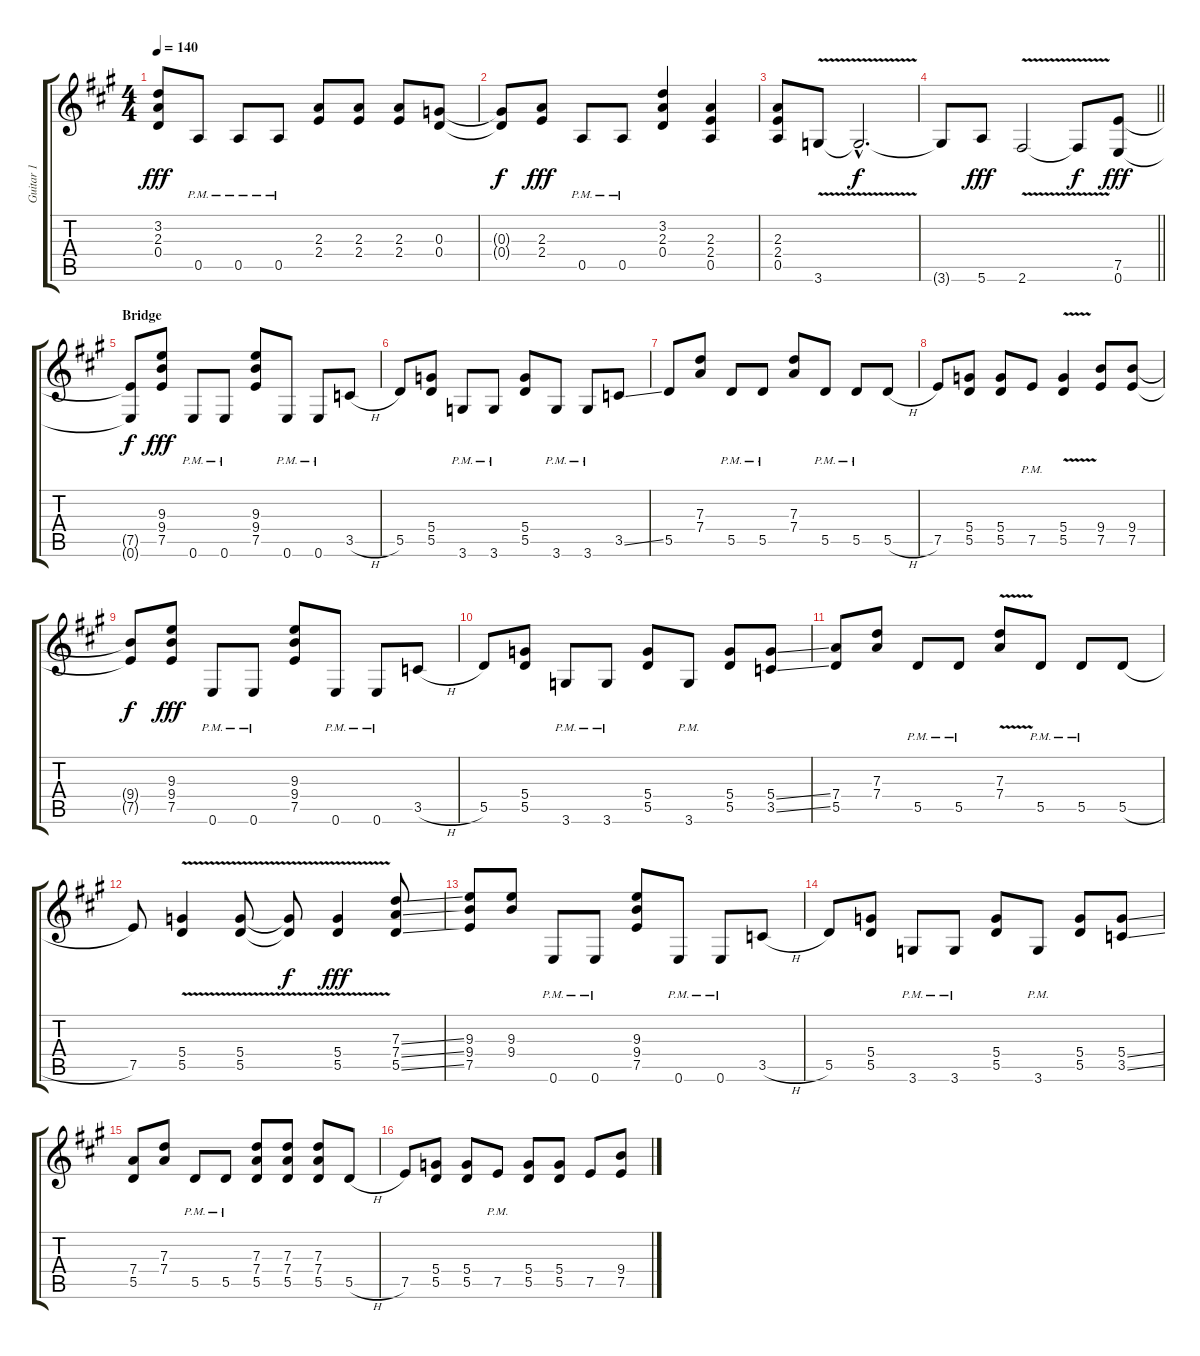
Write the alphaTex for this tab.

\track ("Guitar 1" "Guitar 1") {instrument distortionguitar}
\staff {score tabs}
\tuning (E4 B3 G3 D3 A2 E2) {hide}
\ts (4 4)
\tempo 140
\clef g2
\ks a
(3.2 2.3 0.4).8{dy fff} 0.5{pm}.8 0.5{pm}.8 0.5{pm}.8 (2.3 2.4).8 (2.3 2.4).8 (2.3 2.4).8 (0.3 0.4).8 |
(0.3{t} 0.4{t}).8{dy f} (2.3 2.4).8{dy fff} 0.5{pm}.8 0.5{pm}.8 (3.2 2.3 0.4).4 (2.3 2.4 0.5).4 |
(2.3 2.4 0.5).8 3.6{v}.8 3.6{hac t}.2{d dy f} |
\barLineRight lightlight
3.6{t}.8 5.6.8{dy fff} 2.6{v}.2 2.6{t}.8{dy f} (7.5 0.6).8{dy fff} |
\section ("" "Bridge")
(7.5{t} 0.6{t}).8{dy f} (9.3 9.4 7.5).8{dy fff} 0.6{pm}.8 0.6{pm}.8 (9.3 9.4 7.5).8 0.6{pm}.8 0.6{pm}.8 3.5{h}.8 |
5.5.8 (5.4 5.5).8 3.6{pm}.8 3.6{pm}.8 (5.4 5.5).8 3.6{pm}.8 3.6{pm}.8 3.5{ss}.8 |
5.5.8 (7.3 7.4).8 5.5{pm}.8 5.5{pm}.8 (7.3 7.4).8 5.5{pm}.8 5.5{pm}.8 5.5{h}.8 |
7.5.8 (5.4 5.5).8 (5.4 5.5).8 7.5{pm}.8 (5.4{v} 5.5{v}).4 (9.4 7.5).8 (9.4 7.5).8 |
(9.4{t} 7.5{t}).8{dy f} (9.3 9.4 7.5).8{dy fff} 0.6{pm}.8 0.6{pm}.8 (9.3 9.4 7.5).8 0.6{pm}.8 0.6{pm}.8 3.5{h}.8 |
5.5.8 (5.4 5.5).8 3.6{pm}.8 3.6{pm}.8 (5.4 5.5).8 3.6{pm}.8 (5.4 5.5).8 (5.4{ss} 3.5{ss}).8 |
(7.4 5.5).8 (7.3 7.4).8 5.5{pm}.8 5.5{pm}.8 (7.3{v} 7.4{v}).8 5.5{pm}.8 5.5{pm}.8 5.5{h}.8 |
7.5.8 (5.4{v} 5.5{v}).4 (5.4{v} 5.5{v}).8 (5.4{t} 5.5{t}).8{dy f} (5.4{v} 5.5{v}).4{dy fff} (7.3{ss} 7.4{ss} 5.5{ss}).8 |
(9.3 9.4 7.5).8 (9.3 9.4).8 0.6{pm}.8 0.6{pm}.8 (9.3 9.4 7.5).8 0.6{pm}.8 0.6{pm}.8 3.5{h}.8 |
5.5.8 (5.4 5.5).8 3.6{pm}.8 3.6{pm}.8 (5.4 5.5).8 3.6{pm}.8 (5.4 5.5).8 (5.4{ss} 3.5{ss}).8 |
(7.4 5.5).8 (7.3 7.4).8 5.5{pm}.8 5.5{pm}.8 (7.3 7.4 5.5).8 (7.3 7.4 5.5).8 (7.3 7.4 5.5).8 5.5{h}.8 |
7.5.8 (5.4 5.5).8 (5.4 5.5).8 7.5{pm}.8 (5.4 5.5).8 (5.4 5.5).8 7.5.8 (9.4 7.5).8
